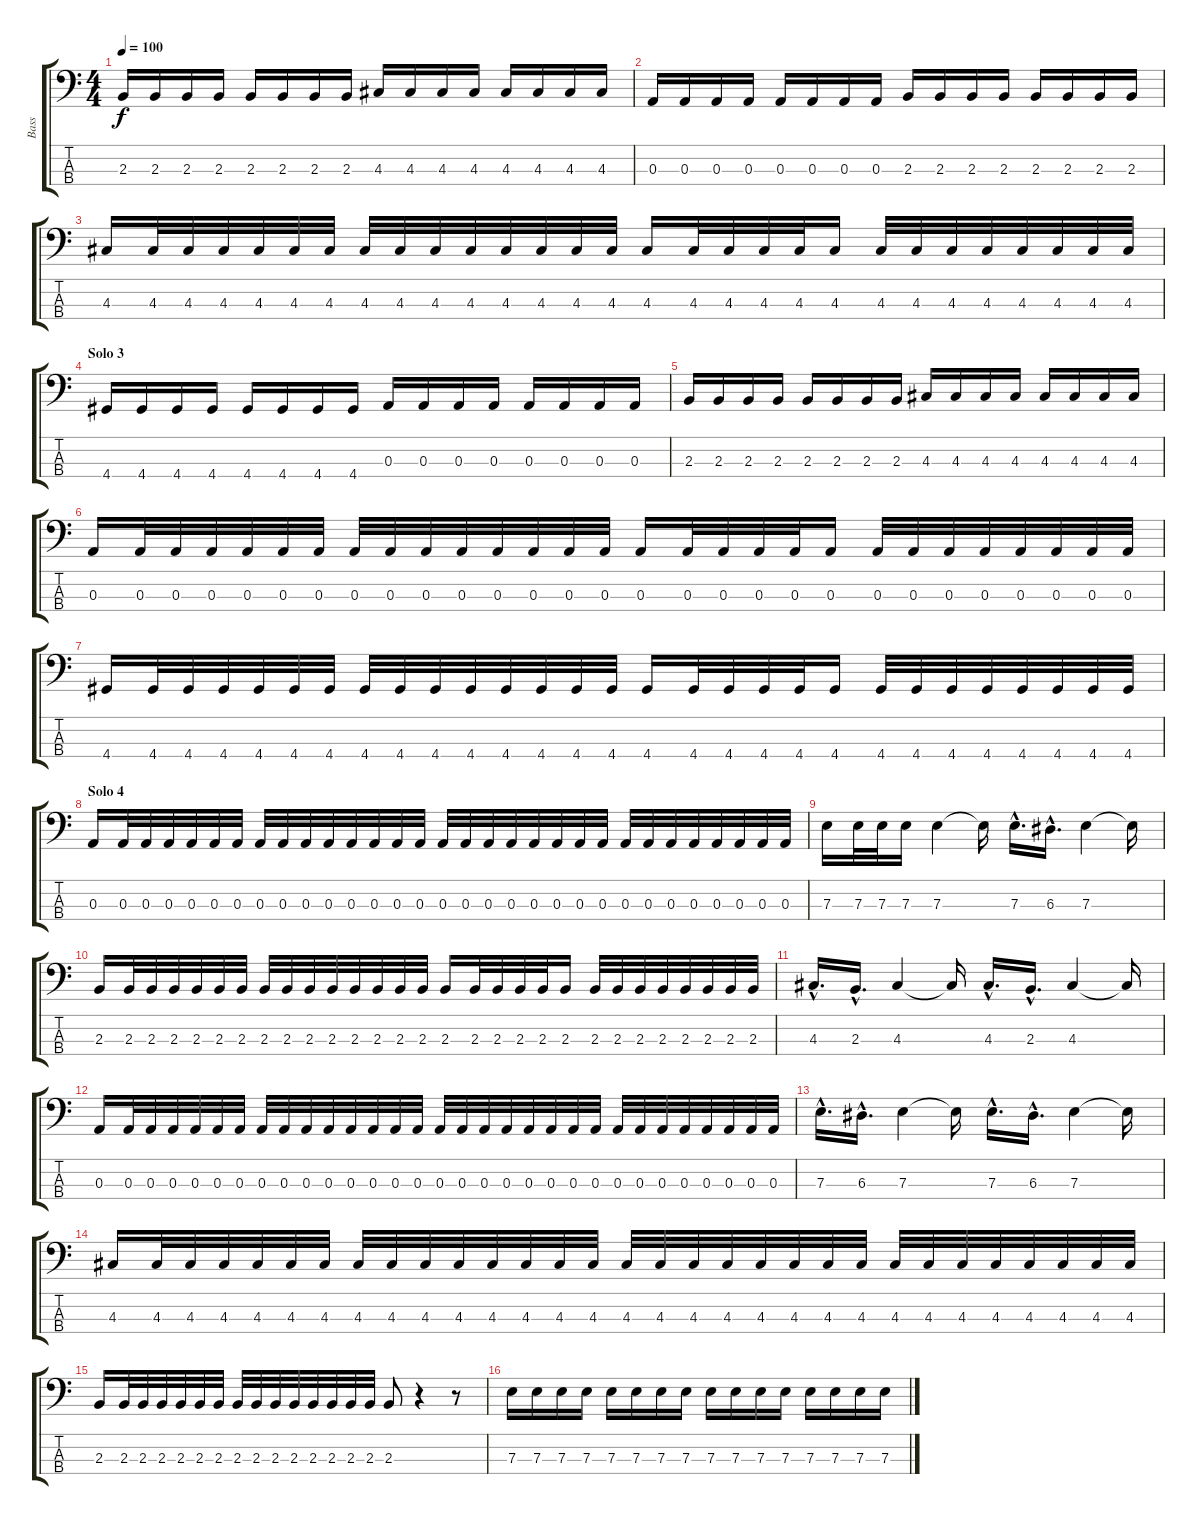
\track ("Bass" "Bass") {instrument electricbassfinger}
\staff {score tabs}
\tuning (G2 D2 A1 E1) {hide}
\ts (4 4)
\tempo 100
\clef f4
\ks c
2.3.16{dy f} 2.3.16 2.3.16 2.3.16 2.3.16 2.3.16 2.3.16 2.3.16 4.3.16 4.3.16 4.3.16 4.3.16 4.3.16 4.3.16 4.3.16 4.3.16 |
0.3.16 0.3.16 0.3.16 0.3.16 0.3.16 0.3.16 0.3.16 0.3.16 2.3.16 2.3.16 2.3.16 2.3.16 2.3.16 2.3.16 2.3.16 2.3.16 |
4.3.16 4.3.32 4.3.32 4.3.32 4.3.32 4.3.32 4.3.32 4.3.32 4.3.32 4.3.32 4.3.32 4.3.32 4.3.32 4.3.32 4.3.32 4.3.16 4.3.32 4.3.32 4.3.32 4.3.32 4.3.16 4.3.32 4.3.32 4.3.32 4.3.32 4.3.32 4.3.32 4.3.32 4.3.32 |
\section ("" "Solo 3")
4.4.16 4.4.16 4.4.16 4.4.16 4.4.16 4.4.16 4.4.16 4.4.16 0.3.16 0.3.16 0.3.16 0.3.16 0.3.16 0.3.16 0.3.16 0.3.16 |
2.3.16 2.3.16 2.3.16 2.3.16 2.3.16 2.3.16 2.3.16 2.3.16 4.3.16 4.3.16 4.3.16 4.3.16 4.3.16 4.3.16 4.3.16 4.3.16 |
0.3.16 0.3.32 0.3.32 0.3.32 0.3.32 0.3.32 0.3.32 0.3.32 0.3.32 0.3.32 0.3.32 0.3.32 0.3.32 0.3.32 0.3.32 0.3.16 0.3.32 0.3.32 0.3.32 0.3.32 0.3.16 0.3.32 0.3.32 0.3.32 0.3.32 0.3.32 0.3.32 0.3.32 0.3.32 |
4.4.16 4.4.32 4.4.32 4.4.32 4.4.32 4.4.32 4.4.32 4.4.32 4.4.32 4.4.32 4.4.32 4.4.32 4.4.32 4.4.32 4.4.32 4.4.16 4.4.32 4.4.32 4.4.32 4.4.32 4.4.16 4.4.32 4.4.32 4.4.32 4.4.32 4.4.32 4.4.32 4.4.32 4.4.32 |
\section ("" "Solo 4")
0.3.16 0.3.32 0.3.32 0.3.32 0.3.32 0.3.32 0.3.32 0.3.32 0.3.32 0.3.32 0.3.32 0.3.32 0.3.32 0.3.32 0.3.32 0.3.32 0.3.32 0.3.32 0.3.32 0.3.32 0.3.32 0.3.32 0.3.32 0.3.32 0.3.32 0.3.32 0.3.32 0.3.32 0.3.32 0.3.32 0.3.32 |
7.3.16 7.3.32 7.3.32 7.3.16 7.3.4 7.3{t}.16 7.3{hac}.16{d} 6.3{hac}.16{d} 7.3.4 7.3{t}.16 |
2.3.16 2.3.32 2.3.32 2.3.32 2.3.32 2.3.32 2.3.32 2.3.32 2.3.32 2.3.32 2.3.32 2.3.32 2.3.32 2.3.32 2.3.32 2.3.16 2.3.32 2.3.32 2.3.32 2.3.32 2.3.16 2.3.32 2.3.32 2.3.32 2.3.32 2.3.32 2.3.32 2.3.32 2.3.32 |
4.3{hac}.16{d} 2.3{hac}.16{d} 4.3.4 4.3{t}.16 4.3{hac}.16{d} 2.3{hac}.16{d} 4.3.4 4.3{t}.16 |
0.3.16 0.3.32 0.3.32 0.3.32 0.3.32 0.3.32 0.3.32 0.3.32 0.3.32 0.3.32 0.3.32 0.3.32 0.3.32 0.3.32 0.3.32 0.3.32 0.3.32 0.3.32 0.3.32 0.3.32 0.3.32 0.3.32 0.3.32 0.3.32 0.3.32 0.3.32 0.3.32 0.3.32 0.3.32 0.3.32 0.3.32 |
7.3{hac}.16{d} 6.3{hac}.16{d} 7.3.4 7.3{t}.16 7.3{hac}.16{d} 6.3{hac}.16{d} 7.3.4 7.3{t}.16 |
4.3.16 4.3.32 4.3.32 4.3.32 4.3.32 4.3.32 4.3.32 4.3.32 4.3.32 4.3.32 4.3.32 4.3.32 4.3.32 4.3.32 4.3.32 4.3.32 4.3.32 4.3.32 4.3.32 4.3.32 4.3.32 4.3.32 4.3.32 4.3.32 4.3.32 4.3.32 4.3.32 4.3.32 4.3.32 4.3.32 4.3.32 |
\section ("" "")
2.3.16 2.3.32 2.3.32 2.3.32 2.3.32 2.3.32 2.3.32 2.3.32 2.3.32 2.3.32 2.3.32 2.3.32 2.3.32 2.3.32 2.3.32 2.3.8 r.4 r.8 |
7.3.16 7.3.16 7.3.16 7.3.16 7.3.16 7.3.16 7.3.16 7.3.16 7.3.16 7.3.16 7.3.16 7.3.16 7.3.16 7.3.16 7.3.16 7.3.16
